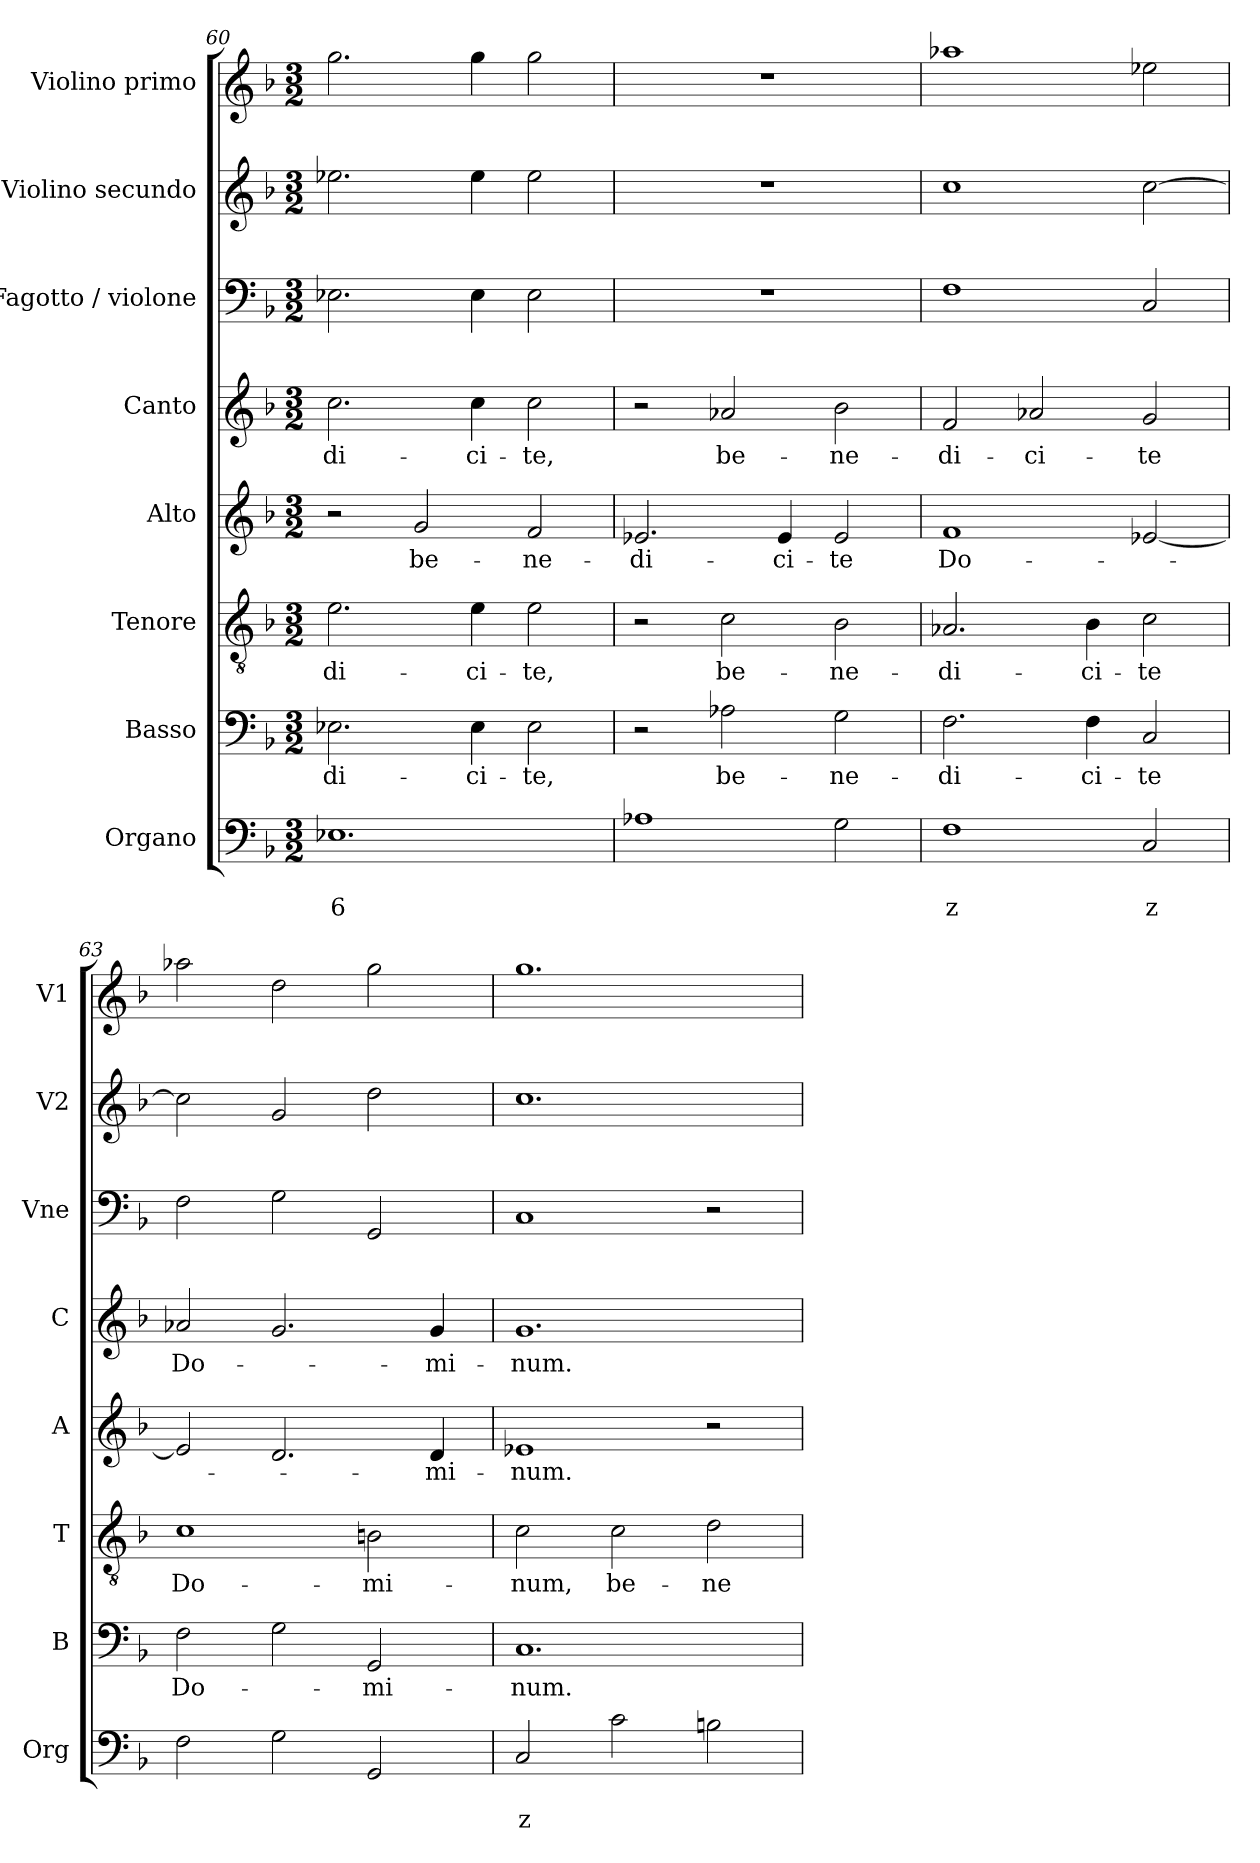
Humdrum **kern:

**kern	**text	**text	**kern	**text	**kern	**text	**kern	**text	**kern	**text	**kern	**kern	**kern
*part8	*part8	*part8	*part7	*part7	*part6	*part6	*part5	*part5	*part4	*part4	*part3	*part2	*part1
*staff8	*staff8	*staff8	*staff7	*staff7	*staff6	*staff6	*staff5	*staff5	*staff4	*staff4	*staff3	*staff2	*staff1
*I"Organo	*	*	*I"Basso	*	*I"Tenore	*	*I"Alto	*	*I"Canto	*	*I"Fagotto / violone	*I"Violino secundo	*I"Violino primo
*I'Org	*	*	*I'B	*	*I'T	*	*I'A	*	*I'C	*	*I'Vne	*I'V2	*I'V1
*clefF4	*	*	*clefF4	*	*clefGv2	*	*clefG2	*	*clefG2	*	*clefF4	*clefG2	*clefG2
*k[b-]	*	*	*k[b-]	*	*k[b-]	*	*k[b-]	*	*k[b-]	*	*k[b-]	*k[b-]	*k[b-]
*F:	*	*	*F:	*	*F:	*	*F:	*	*F:	*	*F:	*F:	*F:
*M3/2	*	*	*M3/2	*	*M3/2	*	*M3/2	*	*M3/2	*	*M3/2	*M3/2	*M3/2
=60	=60	=60	=60	=60	=60	=60	=60	=60	=60	=60	=60	=60	=60
!	!	!LO:LY:b	!	!LO:LY:b	!	!LO:LY:b	!	!	!	!LO:LY:b	!	!	!
1.E-X	.	6	2.E-X\	-di-	2.e\	-di-	2r	.	2.cc\	-di-	2.E-X\	2.ee-X\	2.gg\
!	!	!	!	!	!	!	!	!LO:LY:b	!	!	!	!	!
.	.	.	.	.	.	.	2g/	be-	.	.	.	.	.
!	!	!	!	!LO:LY:b	!	!LO:LY:b	!	!	!	!LO:LY:b	!	!	!
.	.	.	4E-\	-ci-	4e\	-ci-	.	.	4cc\	-ci-	4E-\	4ee-\	4gg\
!	!	!	!	!LO:LY:b	!	!LO:LY:b	!	!LO:LY:b	!	!LO:LY:b	!	!	!
.	.	.	2E-\	-te,	2e\	-te,	2f/	-ne-	2cc\	-te,	2E-\	2ee-\	2gg\
=61	=61	=61	=61	=61	=61	=61	=61	=61	=61	=61	=61	=61	=61
!	!	!	!	!	!	!	!	!LO:LY:b	!	!	!	!	!
1A-X	.	.	2r	.	2r	.	2.e-X/	-di-	2r	.	1.r	1.r	1.r
!	!	!	!	!LO:LY:b	!	!LO:LY:b	!	!	!	!LO:LY:b	!	!	!
.	.	.	2A-X\	be-	2c\	be-	.	.	2a-X/	be-	.	.	.
!	!	!	!	!	!	!	!	!LO:LY:b	!	!	!	!	!
.	.	.	.	.	.	.	4e-/	-ci-	.	.	.	.	.
!	!	!	!	!LO:LY:b	!	!LO:LY:b	!	!LO:LY:b	!	!LO:LY:b	!	!	!
2G\	.	.	2G\	-ne-	2B-\	-ne-	2e-/	-te	2b-\	-ne-	.	.	.
=62	=62	=62	=62	=62	=62	=62	=62	=62	=62	=62	=62	=62	=62
!	!	!LO:LY:b	!	!LO:LY:b	!	!LO:LY:b	!	!LO:LY:b	!	!LO:LY:b	!	!	!
1F	.	z	2.F\	-di-	2.A-X/	-di-	1f	Do-	2f/	-di-	1F	1cc	1aa-X
!	!	!	!	!	!	!	!	!	!	!LO:LY:b	!	!	!
.	.	.	.	.	.	.	.	.	2a-X/	-ci-	.	.	.
!	!	!	!	!LO:LY:b	!	!LO:LY:b	!	!	!	!	!	!	!
.	.	.	4F\	-ci-	4B-\	-ci-	.	.	.	.	.	.	.
!	!	!LO:LY:b	!	!LO:LY:b	!	!LO:LY:b	!	!	!	!LO:LY:b	!	!	!
2C/	.	z	2C/	-te	2c\	-te	[2e-X/	.	2g/	-te	2C/	[2cc\	2ee-X\
=63	=63	=63	=63	=63	=63	=63	=63	=63	=63	=63	=63	=63	=63
!	!	!	!	!LO:LY:b	!	!LO:LY:b	!	!	!	!LO:LY:b	!	!	!
2F\	.	.	2F\	Do-	1c	Do-	2e-/]	.	2a-X/	Do-	2F\	2cc\]	2aa-X\
2G\	.	.	2G\	.	.	.	2.d/	.	2.g/	.	2G\	2g/	2dd\
!	!	!	!	!LO:LY:b	!	!LO:LY:b	!	!	!	!	!	!	!
2GG/	.	.	2GG/	-mi-	2Bn\	-mi-	.	.	.	.	2GG/	2dd\	2gg\
!	!	!	!	!	!	!	!	!LO:LY:b	!	!LO:LY:b	!	!	!
.	.	.	.	.	.	.	4d/	-mi-	4g/	-mi-	.	.	.
=64	=64	=64	=64	=64	=64	=64	=64	=64	=64	=64	=64	=64	=64
!	!	!LO:LY:b	!	!LO:LY:b	!	!LO:LY:b	!	!LO:LY:b	!	!LO:LY:b	!	!	!
2C/	.	z	1.C	-num.	2c\	-num,	1e-X	-num.	1.g	-num.	1C	1.cc	1.gg
!	!	!	!	!	!	!LO:LY:b	!	!	!	!	!	!	!
2c\	.	.	.	.	2c\	be-	.	.	.	.	.	.	.
!	!	!	!	!	!	!LO:LY:b	!	!	!	!	!	!	!
2Bn\	.	.	.	.	2d\	-ne-	2r	.	.	.	2r	.	.
=	=	=	=	=	=	=	=	=	=	=	=	=	=
*-	*-	*-	*-	*-	*-	*-	*-	*-	*-	*-	*-	*-	*-
